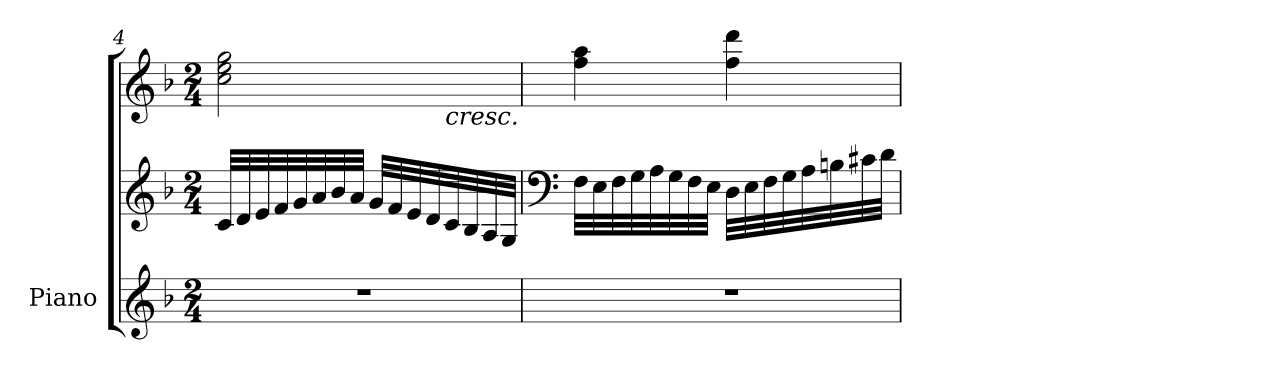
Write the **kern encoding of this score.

**kern	**kern	**kern
*part1	*part1	*part1
*staff3	*staff2	*staff1
*I"Piano	*	*
*I'Pno	*	*
*clefG2	*clefG2	*clefG2
*k[b-]	*k[b-]	*k[b-]
*M2/4	*M2/4	*M2/4
=4	=4	=4
*	*	*^
2r	32c/LLL	2cc\ 2ee\ 2gg\	4.ryy
.	32d/	.	.
.	32e/	.	.
.	32f/	.	.
.	32g/	.	.
.	32a/	.	.
.	32b-/	.	.
.	32a/JJJ	.	.
.	32g/LLL	.	.
.	32f/	.	.
.	32e/	.	.
.	32d/	.	.
!	!	!	!LO:TX:b:i:t=cresc.
.	32c/	.	8ryy
.	32B-/	.	.
.	32A/	.	.
.	32G/JJJ	.	.
*	*	*v	*v
=5	=5	=5
*	*clefF4	*
2r	32F\LLL	4ff\ 4aa\
.	32E\	.
.	32F\	.
.	32G\	.
.	32A\	.
.	32G\	.
.	32F\	.
.	32E\JJJ	.
.	32D\LLL	4ff\ 4ddd\
.	32E\	.
.	32F\	.
.	32G\	.
.	32A\	.
.	32Bn\	.
.	32c#X\	.
.	32d\JJJ	.
=	=	=
*-	*-	*-
